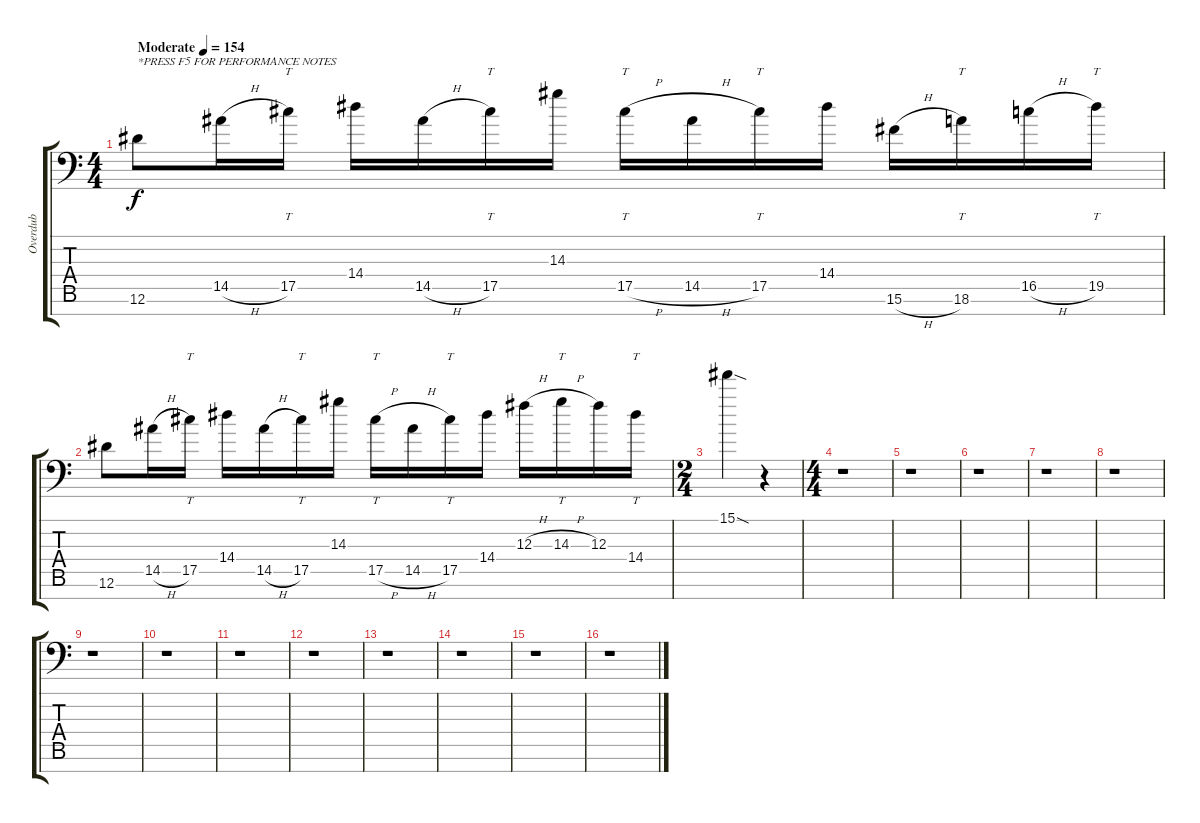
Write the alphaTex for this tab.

\track ("Overdub" "Overdub") {instrument overdrivenguitar}
\staff {score tabs}
\tuning (Eb4 Bb3 Gb3 Db3 Ab2 Eb2 Bb1) {hide}
\ts (4 4)
\tempo (154 "Moderate")
\clef f4
\ks c
12.6.8{txt "*PRESS F5 FOR PERFORMANCE NOTES" dy f instrument overdrivenguitar} 14.5{h}.16 17.5.16{tt} 14.4.16 14.5{h}.16 17.5.16{tt} 14.3.16 17.5{h}.16{tt} 14.5{h}.16 17.5.16{tt} 14.4.16 15.6{h}.16 18.6.16{tt} 16.5{h}.16 19.5.16{tt} |
12.6.8 14.5{h}.16 17.5.16{tt} 14.4.16 14.5{h}.16 17.5.16{tt} 14.3.16 17.5{h}.16{tt} 14.5{h}.16 17.5.16{tt} 14.4.16 12.3{h}.16 14.3{h}.16{tt} 12.3.16 14.4.16{tt} |
\ts (2 4)
15.1{sod}.4 r.4 |
\ts (4 4)
r.1 |
r.1 |
r.1 |
r.1 |
r.1 |
r.1 |
r.1 |
r.1 |
r.1 |
r.1 |
r.1 |
r.1 |
r.1
